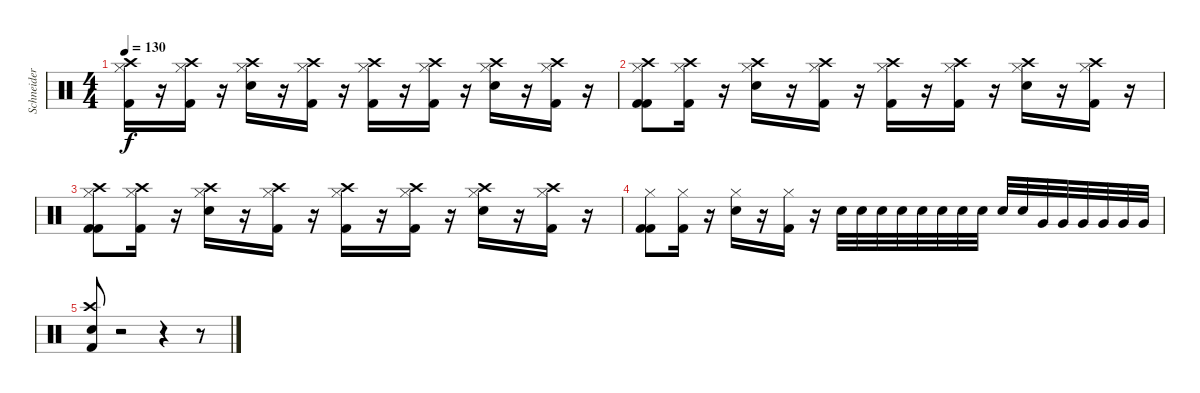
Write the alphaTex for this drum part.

\track ("Schneider" "Schneider") {instrument percussion}
\staff {score}
\articulation defaults
\ts (4 4)
\tempo 130
\clef neutral
\ks c
("Kick (hit) 2" "Hi-Hat (closed)" "Crash high (hit)").16{dy f} r.16 ("Kick (hit) 2" "Hi-Hat (closed)" "Crash high (hit)").16 r.16 ("Electric Snare (hit)" "Hi-Hat (closed)" "Crash high (hit)").16 r.16 ("Kick (hit) 2" "Hi-Hat (closed)" "Crash high (hit)").16 r.16 ("Kick (hit) 2" "Hi-Hat (closed)" "Crash high (hit)").16 r.16 ("Kick (hit) 2" "Hi-Hat (closed)" "Crash high (hit)").16 r.16 ("Electric Snare (hit)" "Hi-Hat (closed)" "Crash high (hit)").16 r.16 ("Hi-Hat (closed)" "Kick (hit) 2" "Crash high (hit)").16 r.16 |
("Kick (hit) 2" "Kick (hit) 2" "Hi-Hat (closed)" "Crash high (hit)").8 ("Kick (hit) 2" "Hi-Hat (closed)" "Crash high (hit)").16 r.16 ("Electric Snare (hit)" "Hi-Hat (closed)" "Crash high (hit)").16 r.16 ("Kick (hit) 2" "Hi-Hat (closed)" "Crash high (hit)").16 r.16 ("Kick (hit) 2" "Hi-Hat (closed)" "Crash high (hit)").16 r.16 ("Kick (hit) 2" "Hi-Hat (closed)" "Crash high (hit)").16 r.16 ("Electric Snare (hit)" "Hi-Hat (closed)" "Crash high (hit)").16 r.16 ("Hi-Hat (closed)" "Kick (hit) 2" "Crash high (hit)").16 r.16 |
("Kick (hit) 2" "Kick (hit) 2" "Hi-Hat (closed)" "Crash high (hit)").8 ("Kick (hit) 2" "Hi-Hat (closed)" "Crash high (hit)").16 r.16 ("Electric Snare (hit)" "Hi-Hat (closed)" "Crash high (hit)").16 r.16 ("Kick (hit) 2" "Hi-Hat (closed)" "Crash high (hit)").16 r.16 ("Kick (hit) 2" "Hi-Hat (closed)" "Crash high (hit)").16 r.16 ("Kick (hit) 2" "Hi-Hat (closed)" "Crash high (hit)").16 r.16 ("Electric Snare (hit)" "Hi-Hat (closed)" "Crash high (hit)").16 r.16 ("Hi-Hat (closed)" "Kick (hit) 2" "Crash high (hit)").16 r.16 |
("Kick (hit) 2" "Kick (hit) 2" "Hi-Hat (closed)").8 ("Kick (hit) 2" "Hi-Hat (closed)").16 r.16 ("Electric Snare (hit)" "Hi-Hat (closed)").16 r.16 ("Kick (hit) 2" "Hi-Hat (closed)").16 r.16 "Electric Snare (hit)".32 "Electric Snare (hit)".32 "Electric Snare (hit)".32 "Electric Snare (hit)".32 "Electric Snare (hit)".32 "Electric Snare (hit)".32 "Electric Snare (hit)".32 "Electric Snare (hit)".32 "Electric Snare (hit)".32 "Electric Snare (hit)".32 "Very Low Tom (hit)".32 "Very Low Tom (hit)".32 "Very Low Tom (hit)".32 "Very Low Tom (hit)".32 "Very Low Tom (hit)".32 "Very Low Tom (hit)".32 |
("Crash high (hit)" "Kick (hit) 2" "Electric Snare (hit)").8 r.2 r.4 r.8
